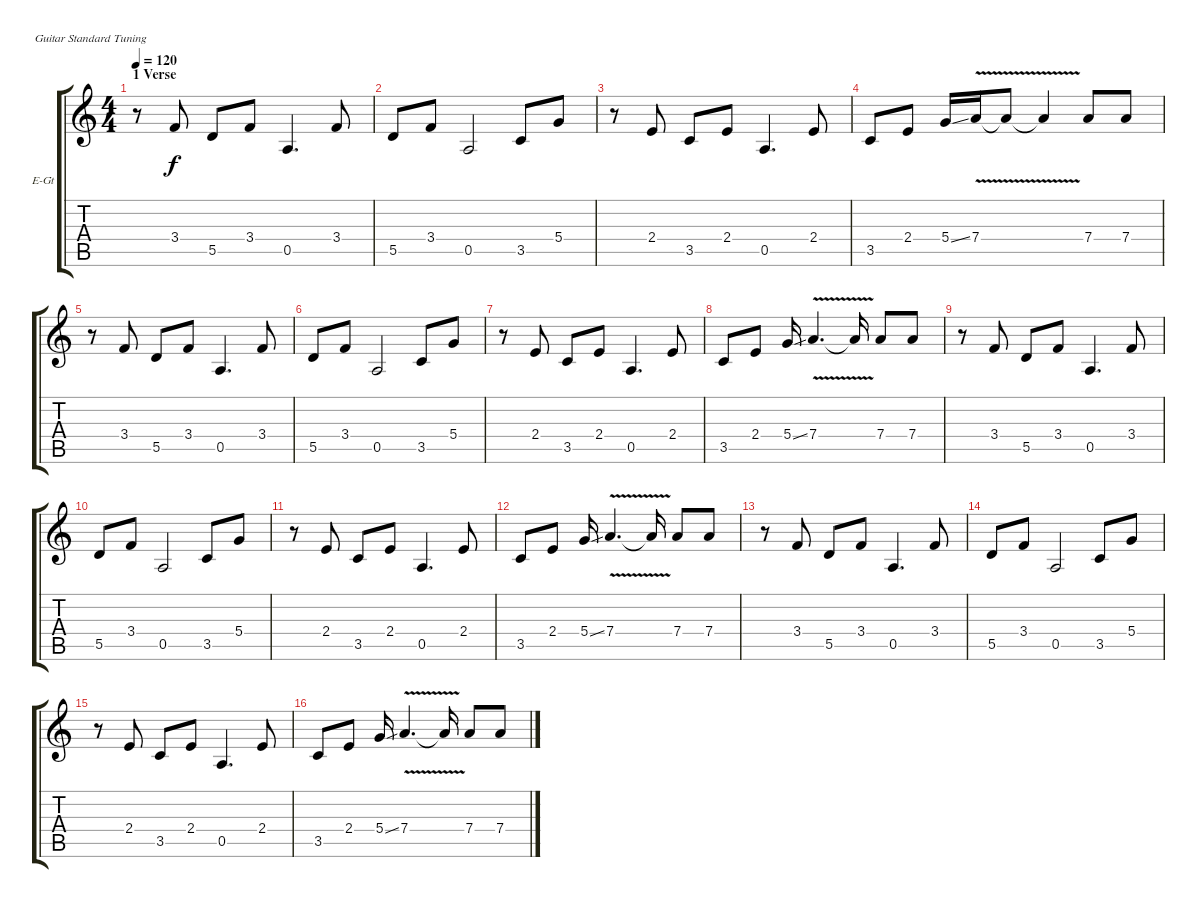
\bracketExtendMode groupsimilarinstruments
\firstSystemTrackNameOrientation horizontal
\otherSystemsTrackNameOrientation horizontal
\track ("Distortion Guitar 1" "E-Gt") {instrument distortionguitar}
\staff {score tabs}
\tuning (E4 B3 G3 D3 A2 E2)
\ts (4 4)
\section ("" "1 Verse")
\tempo 120
\clef g2
\ks c
r.8{dy f} 3.4.8 5.5.8 3.4.8 0.5.4{d} 3.4.8 |
5.5.8 3.4.8 0.5.2 3.5.8 5.4.8 |
r.8 2.4.8 3.5.8 2.4.8 0.5.4{d} 2.4.8 |
3.5.8 2.4.8 5.4{ss}.16 7.4{v}.16 7.4{v t}.8 7.4{v t}.4 7.4.8 7.4.8 |
r.8 3.4.8 5.5.8 3.4.8 0.5.4{d} 3.4.8 |
5.5.8 3.4.8 0.5.2 3.5.8 5.4.8 |
r.8 2.4.8 3.5.8 2.4.8 0.5.4{d} 2.4.8 |
3.5.8 2.4.8 5.4{ss}.16 7.4{v}.4{d} 7.4{v t}.16 7.4.8 7.4.8 |
r.8 3.4.8 5.5.8 3.4.8 0.5.4{d} 3.4.8 |
5.5.8 3.4.8 0.5.2 3.5.8 5.4.8 |
r.8 2.4.8 3.5.8 2.4.8 0.5.4{d} 2.4.8 |
3.5.8 2.4.8 5.4{ss}.16 7.4{v}.4{d} 7.4{v t}.16 7.4.8 7.4.8 |
r.8 3.4.8 5.5.8 3.4.8 0.5.4{d} 3.4.8 |
5.5.8 3.4.8 0.5.2 3.5.8 5.4.8 |
r.8 2.4.8 3.5.8 2.4.8 0.5.4{d} 2.4.8 |
3.5.8 2.4.8 5.4{ss}.16 7.4{v}.4{d} 7.4{v t}.16 7.4.8 7.4.8
